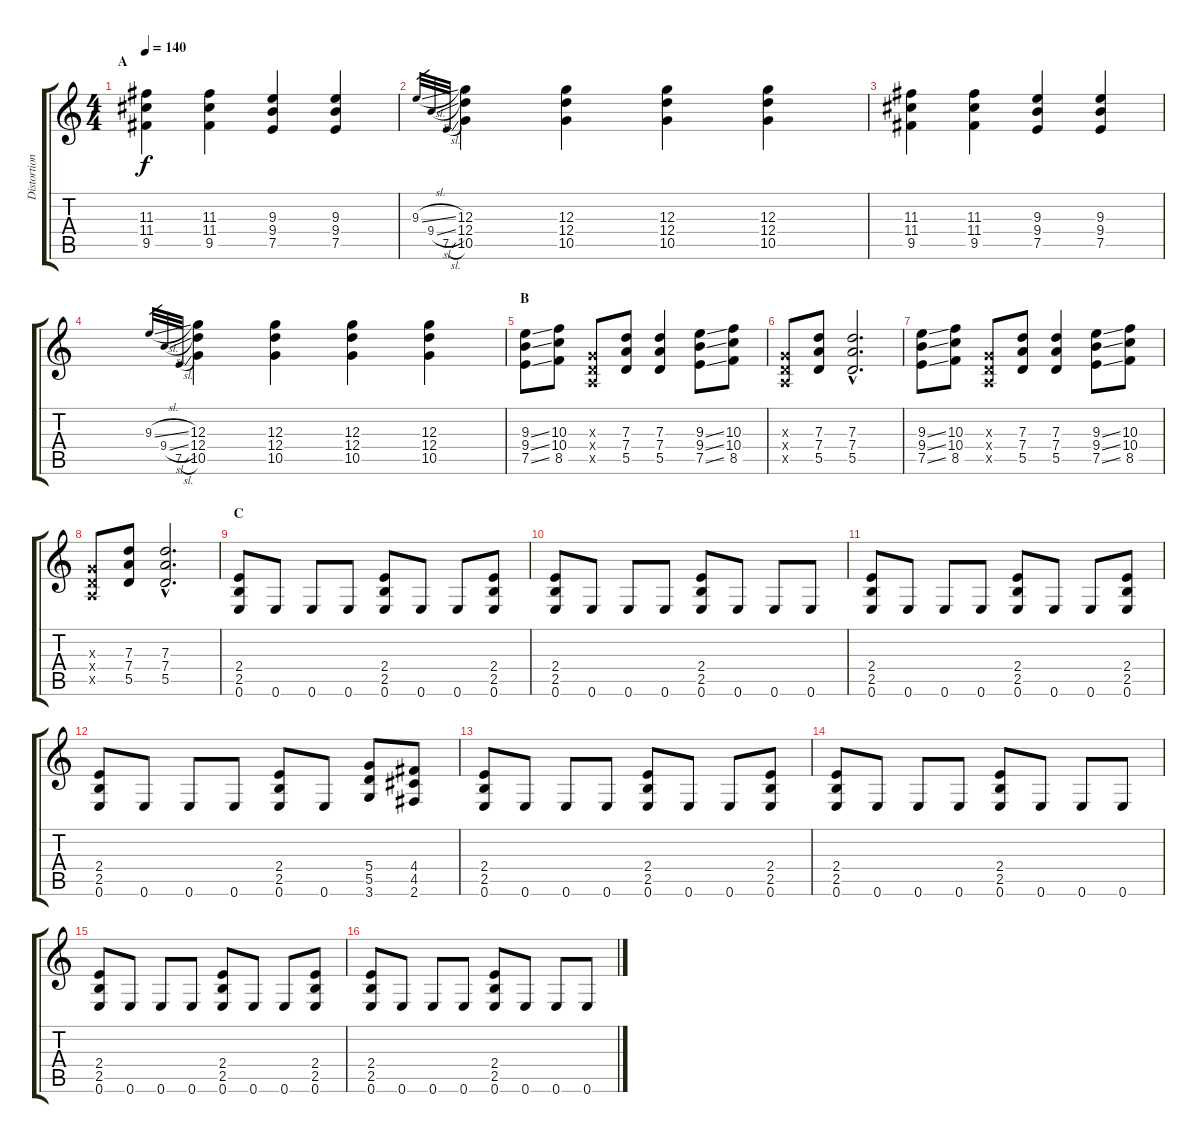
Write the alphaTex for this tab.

\track ("Distortion Guitar II" "Distortion") {instrument distortionguitar}
\staff {score tabs}
\tuning (E4 B3 G3 D3 A2 E2) {hide}
\ts (4 4)
\section ("" "A")
\tempo 140
\clef g2
\ks c
(11.3 11.4 9.5).4{dy f} (11.3 11.4 9.5).4 (9.3 9.4 7.5).4 (9.3 9.4 7.5).4 |
9.3{sl}.32{gr} 9.4{sl}.32{gr} 7.5{sl}.32{gr} (12.3 12.4 10.5).4 (12.3 12.4 10.5).4 (12.3 12.4 10.5).4 (12.3 12.4 10.5).4 |
(11.3 11.4 9.5).4 (11.3 11.4 9.5).4 (9.3 9.4 7.5).4 (9.3 9.4 7.5).4 |
9.3{sl}.32{gr} 9.4{sl}.32{gr} 7.5{sl}.32{gr} (12.3 12.4 10.5).4 (12.3 12.4 10.5).4 (12.3 12.4 10.5).4 (12.3 12.4 10.5).4 |
\section ("" "B")
(9.3{ss} 9.4{ss} 7.5{ss}).8 (10.3 10.4 8.5).8 (0.3{x} 0.4{x} 0.5{x}).8 (7.3 7.4 5.5).8 (7.3 7.4 5.5).4 (9.3{ss} 9.4{ss} 7.5{ss}).8 (10.3 10.4 8.5).8 |
(0.3{x} 0.4{x} 0.5{x}).8 (7.3 7.4 5.5).8 (7.3{hac} 7.4{hac} 5.5{hac}).2{d} |
(9.3{ss} 9.4{ss} 7.5{ss}).8 (10.3 10.4 8.5).8 (0.3{x} 0.4{x} 0.5{x}).8 (7.3 7.4 5.5).8 (7.3 7.4 5.5).4 (9.3{ss} 9.4{ss} 7.5{ss}).8 (10.3 10.4 8.5).8 |
(0.3{x} 0.4{x} 0.5{x}).8 (7.3 7.4 5.5).8 (7.3{hac} 7.4{hac} 5.5{hac}).2{d} |
\section ("" "C")
(2.4 2.5 0.6).8 0.6.8 0.6.8 0.6.8 (2.4 2.5 0.6).8 0.6.8 0.6.8 (2.4 2.5 0.6).8 |
(2.4 2.5 0.6).8 0.6.8 0.6.8 0.6.8 (2.4 2.5 0.6).8 0.6.8 0.6.8 0.6.8 |
(2.4 2.5 0.6).8 0.6.8 0.6.8 0.6.8 (2.4 2.5 0.6).8 0.6.8 0.6.8 (2.4 2.5 0.6).8 |
(2.4 2.5 0.6).8 0.6.8 0.6.8 0.6.8 (2.4 2.5 0.6).8 0.6.8 (5.4 5.5 3.6).8 (4.4 4.5 2.6).8 |
(2.4 2.5 0.6).8 0.6.8 0.6.8 0.6.8 (2.4 2.5 0.6).8 0.6.8 0.6.8 (2.4 2.5 0.6).8 |
(2.4 2.5 0.6).8 0.6.8 0.6.8 0.6.8 (2.4 2.5 0.6).8 0.6.8 0.6.8 0.6.8 |
(2.4 2.5 0.6).8 0.6.8 0.6.8 0.6.8 (2.4 2.5 0.6).8 0.6.8 0.6.8 (2.4 2.5 0.6).8 |
(2.4 2.5 0.6).8 0.6.8 0.6.8 0.6.8 (2.4 2.5 0.6).8 0.6.8 0.6.8 0.6.8
